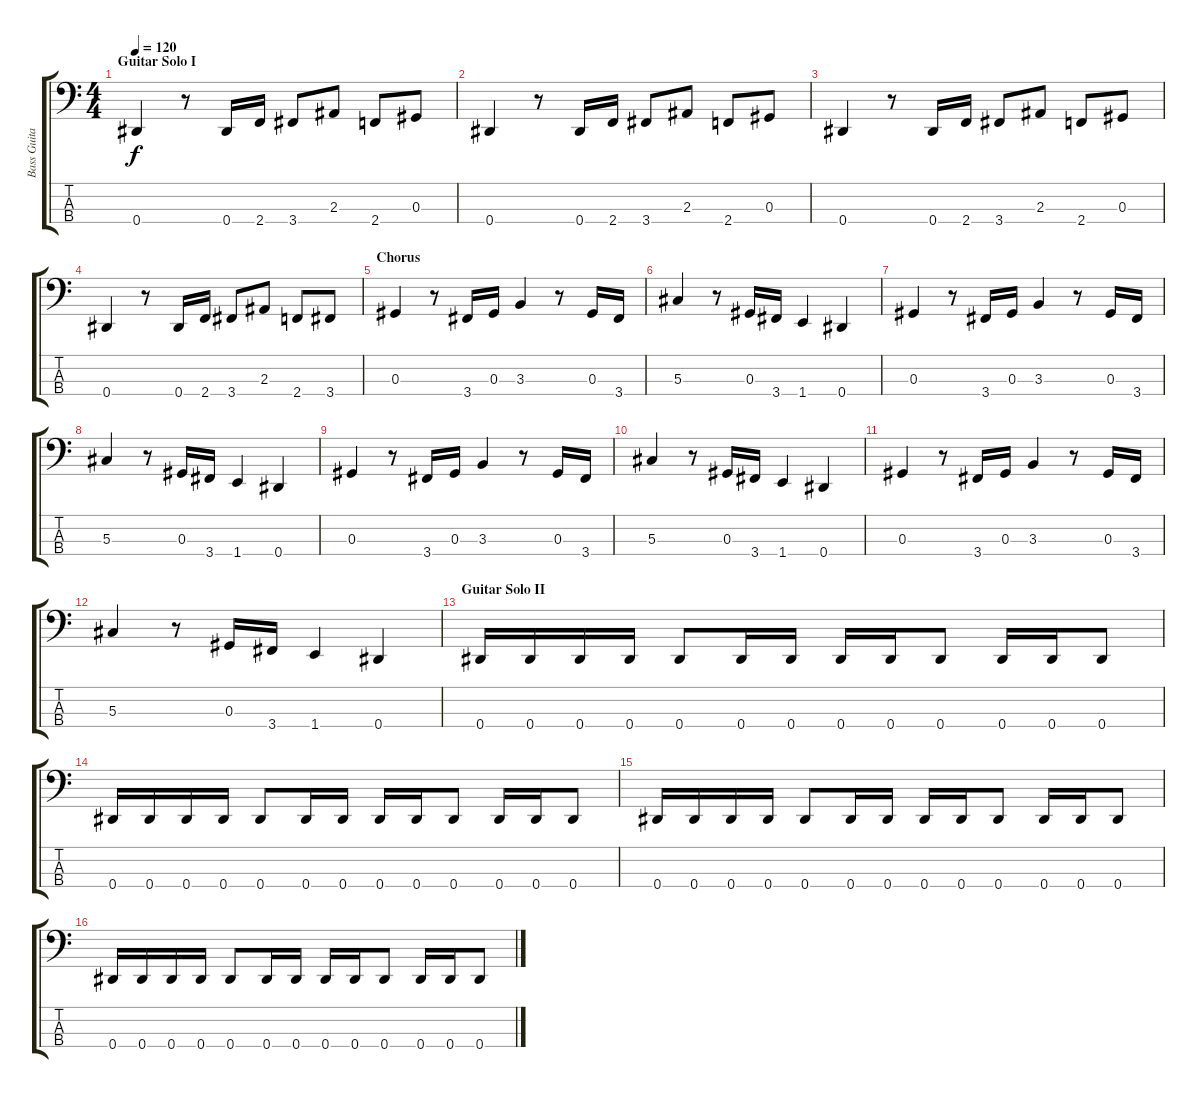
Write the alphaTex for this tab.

\track ("Bass Guitar (David Ellefson)" "Bass Guita") {instrument electricbasspick}
\staff {score tabs}
\tuning (Gb2 Db2 Ab1 Eb1) {hide}
\ts (4 4)
\section ("" "Guitar Solo I")
\tempo 120
\clef f4
\ks c
0.4.4{dy f} r.8 0.4.16 2.4.16 3.4.8 2.3.8 2.4.8 0.3.8 |
0.4.4 r.8 0.4.16 2.4.16 3.4.8 2.3.8 2.4.8 0.3.8 |
0.4.4 r.8 0.4.16 2.4.16 3.4.8 2.3.8 2.4.8 0.3.8 |
0.4.4 r.8 0.4.16 2.4.16 3.4.8 2.3.8 2.4.8 3.4.8 |
\section ("" "Chorus")
0.3.4 r.8 3.4.16 0.3.16 3.3.4 r.8 0.3.16 3.4.16 |
5.3.4 r.8 0.3.16 3.4.16 1.4.4 0.4.4 |
0.3.4 r.8 3.4.16 0.3.16 3.3.4 r.8 0.3.16 3.4.16 |
5.3.4 r.8 0.3.16 3.4.16 1.4.4 0.4.4 |
0.3.4 r.8 3.4.16 0.3.16 3.3.4 r.8 0.3.16 3.4.16 |
5.3.4 r.8 0.3.16 3.4.16 1.4.4 0.4.4 |
0.3.4 r.8 3.4.16 0.3.16 3.3.4 r.8 0.3.16 3.4.16 |
5.3.4 r.8 0.3.16 3.4.16 1.4.4 0.4.4 |
\section ("" "Guitar Solo II")
0.4.16 0.4.16 0.4.16 0.4.16 0.4.8 0.4.16 0.4.16 0.4.16 0.4.16 0.4.8 0.4.16 0.4.16 0.4.8 |
0.4.16 0.4.16 0.4.16 0.4.16 0.4.8 0.4.16 0.4.16 0.4.16 0.4.16 0.4.8 0.4.16 0.4.16 0.4.8 |
0.4.16 0.4.16 0.4.16 0.4.16 0.4.8 0.4.16 0.4.16 0.4.16 0.4.16 0.4.8 0.4.16 0.4.16 0.4.8 |
0.4.16 0.4.16 0.4.16 0.4.16 0.4.8 0.4.16 0.4.16 0.4.16 0.4.16 0.4.8 0.4.16 0.4.16 0.4.8
